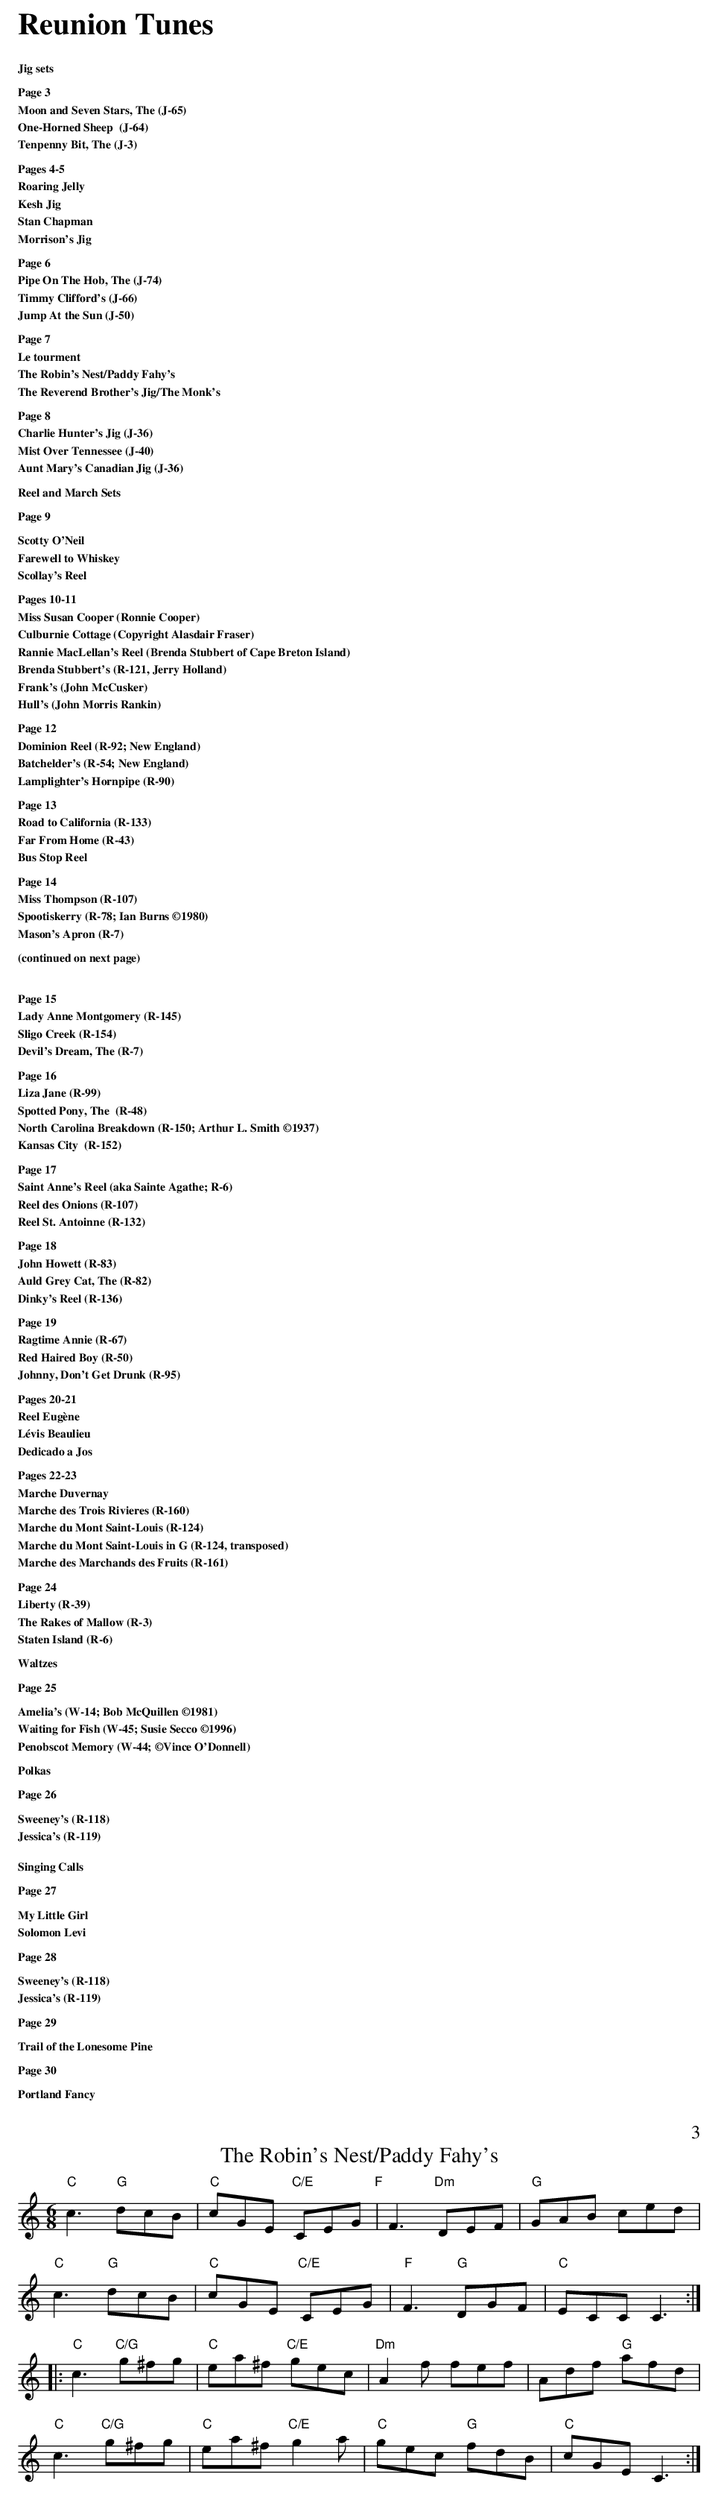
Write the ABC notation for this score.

X:1
T: The Robin's Nest/Paddy Fahy's
M: 6/8
L: 1/8
K: Cmaj
"C"c3 "G"dcB|"C"cGE "C/E"CEG"F"|F3 "Dm"DEF|"G"GAB ced|
"C"c3 "G"dcB|"C"cGE "C/E"CEG|"F"F3 "G"DGF|"C"ECC C3 :|
|:"C"c3 "C/G"g^fg|"C"ea^f "C/E"gec|"Dm"A2 f fef|Adf "G"afd|
"C"c3 "C/G"g^fg| "C"ea^f "C/E"g2 a|"C"gec "G"fdB|"C"cGE C3 :|
